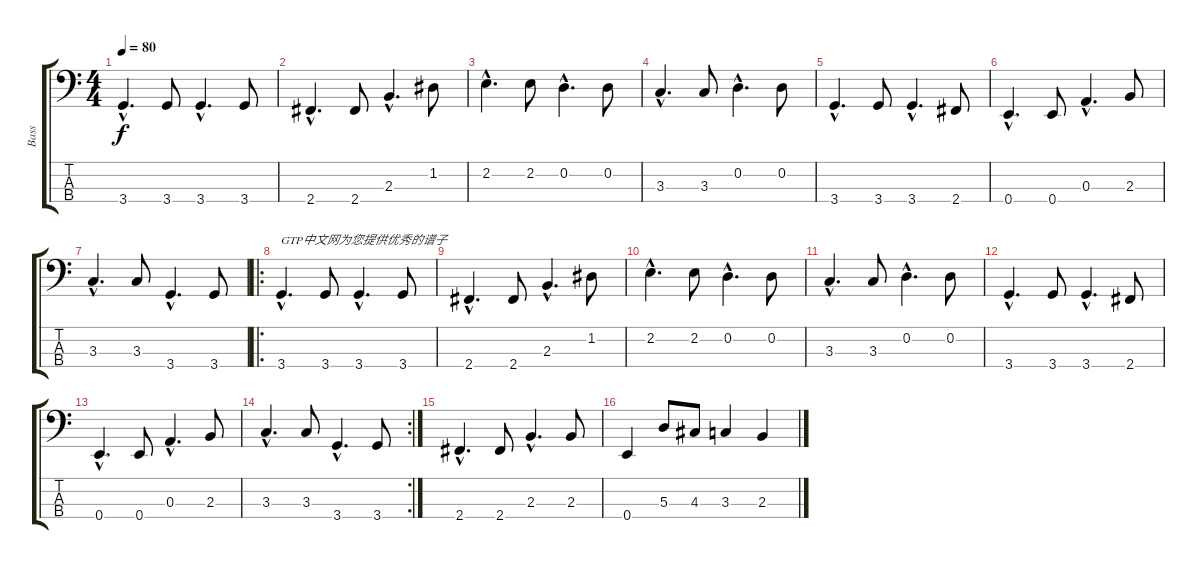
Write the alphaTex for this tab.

\track ("Bass" "Bass") {instrument electricbassfinger}
\staff {score tabs}
\tuning (G2 D2 A1 E1) {hide}
\ts (4 4)
\tempo 80
\clef f4
\ks c
3.4{hac}.4{d dy f instrument electricbassfinger} 3.4.8 3.4{hac}.4{d} 3.4.8 |
2.4{hac}.4{d} 2.4.8 2.3{hac}.4{d} 1.2.8 |
2.2{hac}.4{d} 2.2.8 0.2{hac}.4{d} 0.2.8 |
3.3{hac}.4{d} 3.3.8 0.2{hac}.4{d} 0.2.8 |
3.4{hac}.4{d} 3.4.8 3.4{hac}.4{d} 2.4.8 |
0.4{hac}.4{d} 0.4.8 0.3{hac}.4{d} 2.3.8 |
3.3{hac}.4{d} 3.3.8 3.4{hac}.4{d} 3.4.8 |
\ro
3.4{hac}.4{d txt "GTP中文网为您提供优秀的谱子"} 3.4.8 3.4{hac}.4{d} 3.4.8 |
2.4{hac}.4{d} 2.4.8 2.3{hac}.4{d} 1.2.8 |
2.2{hac}.4{d} 2.2.8 0.2{hac}.4{d} 0.2.8 |
3.3{hac}.4{d} 3.3.8 0.2{hac}.4{d} 0.2.8 |
3.4{hac}.4{d} 3.4.8 3.4{hac}.4{d} 2.4.8 |
0.4{hac}.4{d} 0.4.8 0.3{hac}.4{d} 2.3.8 |
\rc 2
3.3{hac}.4{d} 3.3.8 3.4{hac}.4{d} 3.4.8 |
2.4{hac}.4{d} 2.4.8 2.3{hac}.4{d} 2.3.8 |
0.4.4 5.3.8 4.3.8 3.3.4 2.3.4
